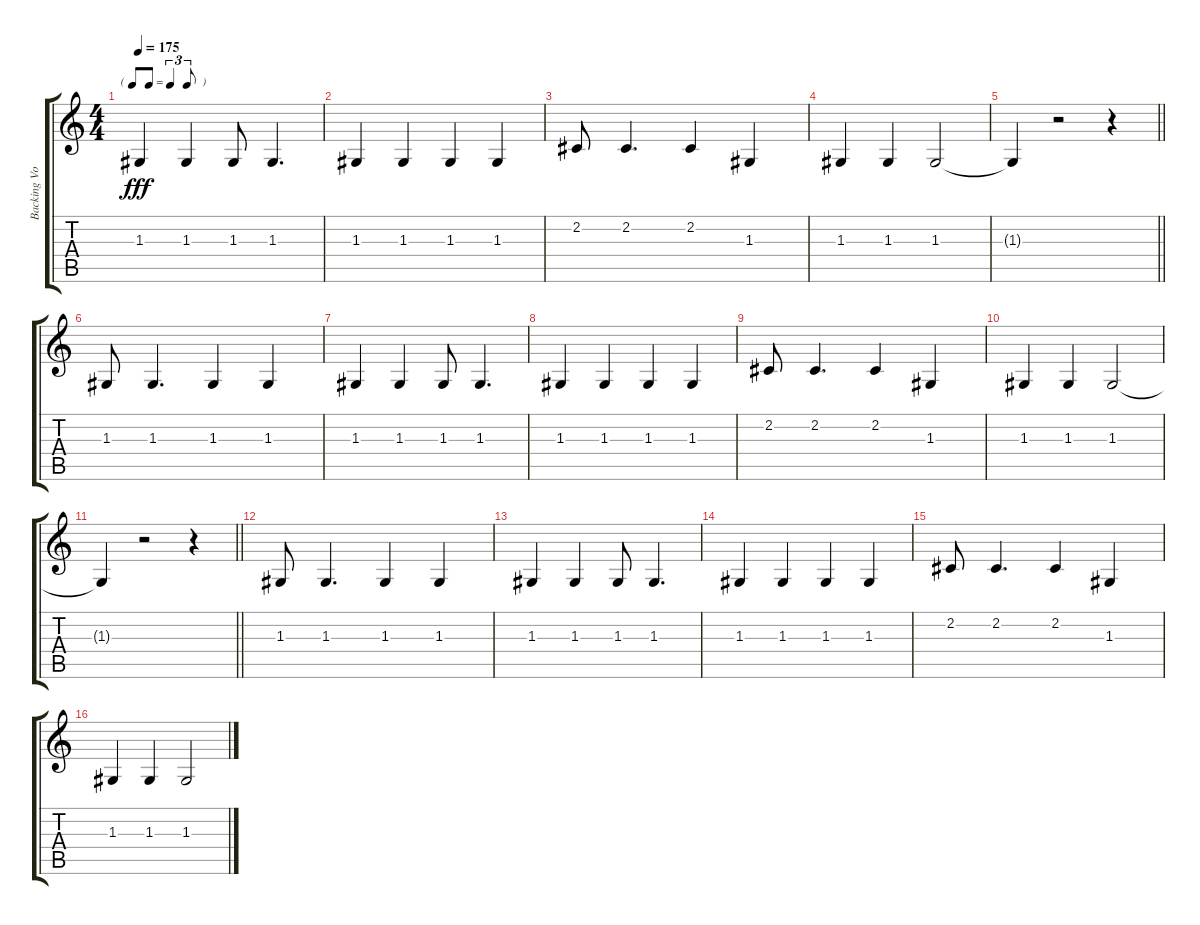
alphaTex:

\track ("Backing Vocals" "Backing Vo") {instrument drawbarorgan}
\staff {score tabs}
\tuning (E4 B3 G3 D3 A2 E2) {hide}
\ts (4 4)
\tf triplet8th
\tempo 175
\clef g2
\ks c
1.3.4{dy fff} 1.3.4 1.3.8 1.3.4{d} |
1.3.4 1.3.4 1.3.4 1.3.4 |
2.2.8 2.2.4{d} 2.2.4 1.3.4 |
1.3.4 1.3.4 1.3.2 |
\barLineRight lightlight
1.3{t}.4 r.2 r.4 |
1.3.8 1.3.4{d} 1.3.4 1.3.4 |
1.3.4 1.3.4 1.3.8 1.3.4{d} |
1.3.4 1.3.4 1.3.4 1.3.4 |
2.2.8 2.2.4{d} 2.2.4 1.3.4 |
1.3.4 1.3.4 1.3.2 |
\barLineRight lightlight
1.3{t}.4 r.2 r.4 |
1.3.8 1.3.4{d} 1.3.4 1.3.4 |
1.3.4 1.3.4 1.3.8 1.3.4{d} |
1.3.4 1.3.4 1.3.4 1.3.4 |
2.2.8 2.2.4{d} 2.2.4 1.3.4 |
1.3.4 1.3.4 1.3.2
